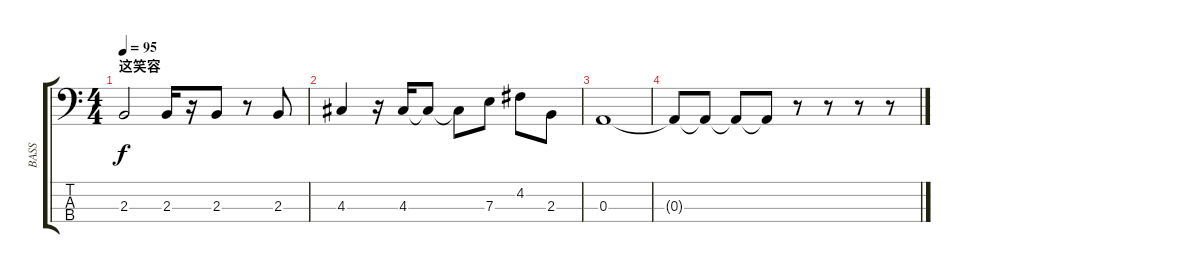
\track ("BASS" "BASS") {instrument electricbasspick}
\staff {score tabs}
\tuning (G2 D2 A1 E1) {hide}
\ts (4 4)
\section ("" "这笑容")
\tempo 95
\clef f4
\ks c
2.3.2{dy f} 2.3.16 r.16 2.3.8 r.8 2.3.8 |
4.3.4 r.16 4.3.16 4.3{t}.8 4.3{t}.8 7.3.8 4.2.8 2.3.8 |
0.3.1 |
0.3{t}.8{volume 13} 0.3{t}.8 0.3{t}.8{volume 10} 0.3{t}.8 r.8{volume 8} r.8 r.8{volume 6} r.8{volume 6}
